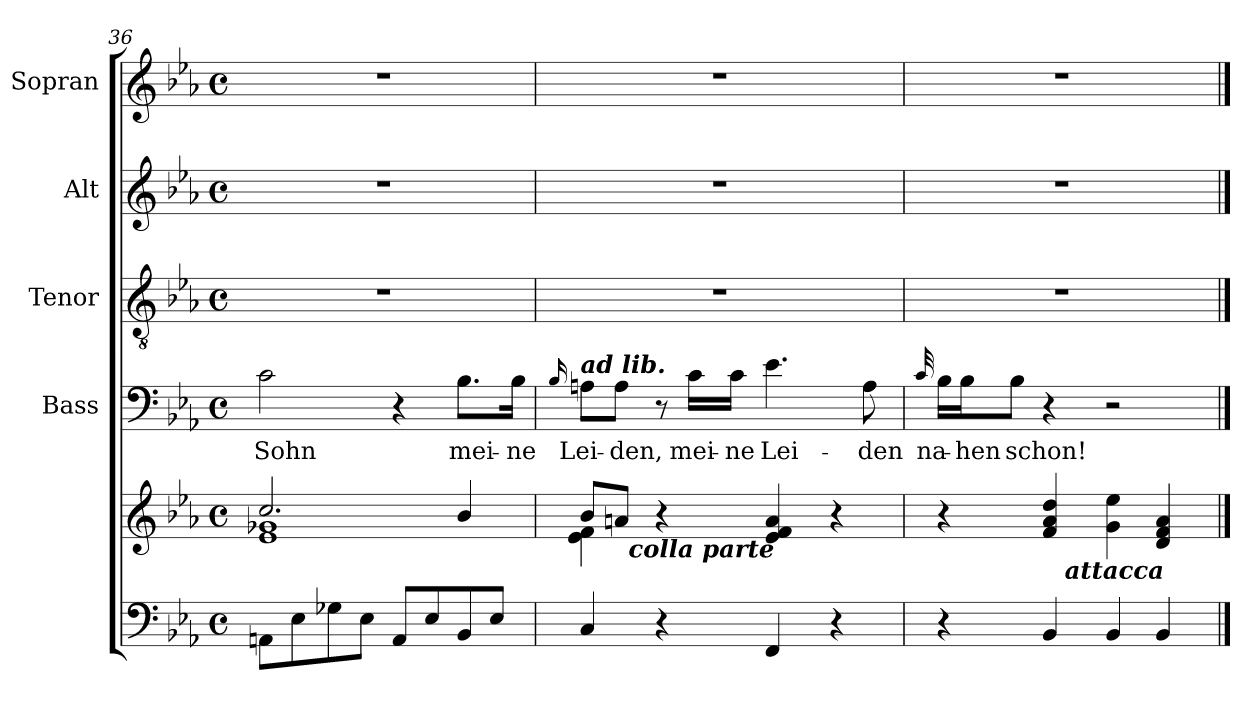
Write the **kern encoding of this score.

**kern	**kern	**kern	**text	**kern	**kern	**kern
*part5	*part5	*part4	*part4	*part3	*part2	*part1
*staff6	*staff5	*staff4	*staff4	*staff3	*staff2	*staff1
*	*	*I"Bass	*	*I"Tenor	*I"Alt	*I"Sopran
*	*	*I'B.	*	*I'T.	*I'A.	*I'S.
!!LO:LB:g=z
*clefF4	*clefG2	*clefF4	*	*clefGv2	*clefG2	*clefG2
*k[b-e-a-]	*k[b-e-a-]	*k[b-e-a-]	*	*k[b-e-a-]	*k[b-e-a-]	*k[b-e-a-]
*E-:	*E-:	*E-:	*	*E-:	*E-:	*E-:
*M4/4	*M4/4	*M4/4	*	*M4/4	*M4/4	*M4/4
*met(c)	*met(c)	*met(c)	*	*met(c)	*met(c)	*met(c)
=36	=36	=36	=36	=36	=36	=36
*	*^	*	*	*	*	*
!	!	!	!	!LO:LY:b	!	!	!
8AAn\L	2.cc/	1e- 1g-X	2c\	Sohn	1r	1r	1r
8E-\	.	.	.	.	.	.	.
8G-X\	.	.	.	.	.	.	.
8E-\J	.	.	.	.	.	.	.
8AA/L	.	.	4r	.	.	.	.
8E-/	.	.	.	.	.	.	.
!	!	!	!	!LO:LY:b	!	!	!
8BB-/	4b-/	.	8.B-\L	mei-	.	.	.
8E-/J	.	.	.	.	.	.	.
!	!	!	!	!LO:LY:b	!	!	!
.	.	.	16B-\Jk	-ne	.	.	.
*	*v	*v	*	*	*	*	*
=37	=37	=37	=37	=37	=37	=37
.	.	16qqB-/	.	.	.	.
*	*^	*	*	*	*	*
!	!	!	!LO:TX:a:Bi:t=ad lib.	!	!	!	!
!	!	!	!	!LO:LY:b	!	!	!
*	*	*^	*	*	*	*	*
4C/	8b-/L	4e-\ 4f\	8ryy	8An\L	Lei-	1r	1r	1r
!	!	!	!	!	!LO:LY:b	!	!	!
.	8an/J	.	32ryy	8A\J	-den,	.	.	.
!	!	!	!LO:TX:b:Bi:t=colla parte	!	!	!	!	!
.	.	.	2ryy	.	.	.	.	.
4r	4r	2.ryy	.	8r	.	.	.	.
!	!	!	!	!	!LO:LY:b	!	!	!
.	.	.	.	16c\LL	mei-	.	.	.
!	!	!	!	!	!LO:LY:b	!	!	!
.	.	.	.	16c\JJ	-ne	.	.	.
!	!	!	!	!	!LO:LY:b	!	!	!
4FF/	4e-/ 4f/ 4a/	.	.	4.e-\	Lei-	.	.	.
.	.	.	4ryy	.	.	.	.	.
4r	4r	.	.	.	.	.	.	.
!	!	!	!	!	!LO:LY:b	!	!	!
.	.	.	.	8A\	-den	.	.	.
.	.	.	16.ryy	.	.	.	.	.
*	*v	*v	*v	*	*	*	*	*
=38	=38	=38	=38	=38	=38	=38
.	.	32qqc/	.	.	.	.
!	!	!	!LO:LY:b	!	!	!
*	*^	*	*	*	*	*
4r	4r	4ryy	16B-\LL	na-	1r	1r	1r
!	!	!	!	!LO:LY:b	!	!	!
.	.	.	16B-\J	-hen	.	.	.
!	!	!	!	!LO:LY:b	!	!	!
.	.	.	8B-\J	schon!	.	.	.
4BB-/	4f/ 4a-/ 4dd/	16ryy	4r	.	.	.	.
!	!	!LO:TX:b:Bi:t=attacca	!	!	!	!	!
.	.	2ryy	.	.	.	.	.
4BB-/	4g\ 4ee-\	.	2r	.	.	.	.
4BB-/	4d/ 4f/ 4a-/	.	.	.	.	.	.
.	.	8.ryy	.	.	.	.	.
*	*v	*v	*	*	*	*	*
==	==	==	==	==	==	==
*-	*-	*-	*-	*-	*-	*-
